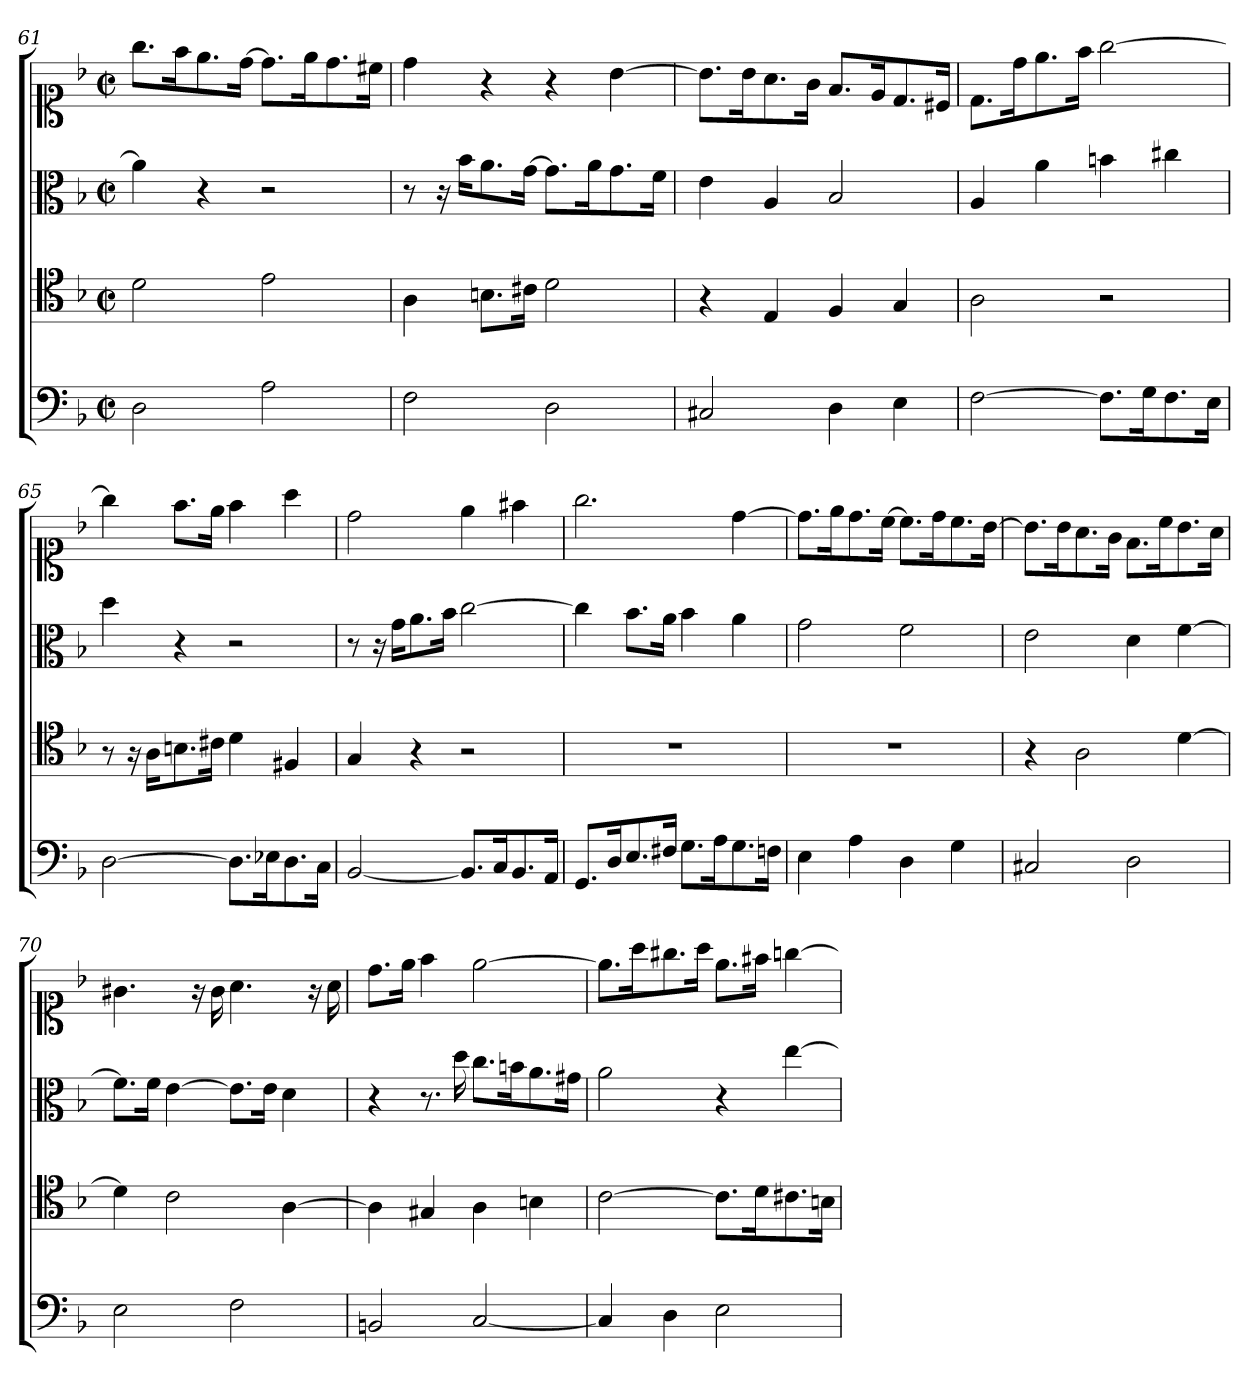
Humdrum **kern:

**kern	**kern	**kern	**kern
*part4	*part3	*part2	*part1
*staff4	*staff3	*staff2	*staff1
*clefF4	*clefC4	*clefC3	*clefC1
*k[b-]	*k[b-]	*k[b-]	*k[b-]
*d:	*d:	*d:	*d:
*M2/2	*M2/2	*M2/2	*M2/2
*met(c|)	*met(c|)	*met(c|)	*met(c|)
=61	=61	=61	=61
2D	2d	4a]	8.ggL
.	.	.	16ffK
.	.	4r	8.ee
.	.	.	[16ddJk
2A	2e	2r	8.ddL]
.	.	.	16eeK
.	.	.	8.dd
.	.	.	16cc#XJk
=62	=62	=62	=62
2F	4A	8r	4dd
.	.	16r	.
.	.	16b-KL	.
.	8.BnL	8.a	4r
.	16c#XJk	[16gJk	.
2D	2d	8.gL]	4r
.	.	16aK	.
.	.	8.g	[4b-
.	.	16fJk	.
=63	=63	=63	=63
2C#X	4r	4e	8.b-L]
.	.	.	16b-K
.	4E	4A	8.a
.	.	.	16gJk
4D	4F	2B-	8.fL
.	.	.	16eK
4E	4G	.	8.d
.	.	.	16c#XJk
=64	=64	=64	=64
[2F	2A	4A	8.dL
.	.	.	16ddK
.	.	4a	8.ee
.	.	.	16ffJk
8.FL]	2r	4bn	[2gg
16GK	.	.	.
8.F	.	4cc#X	.
16EJk	.	.	.
=65	=65	=65	=65
[2D	8r	4dd	4gg]
.	16r	.	.
.	16AKL	.	.
.	8.Bn	4r	8.ffL
.	16c#XJk	.	16eeJk
8.DL]	4d	2r	4ff
16E-XK	.	.	.
8.D	4F#X	.	4aa
16CJk	.	.	.
=66	=66	=66	=66
[2BB-	4G	8r	2dd
.	.	16r	.
.	.	16gKL	.
.	4r	8.a	.
.	.	16b-Jk	.
8.BB-L]	2r	[2cc	4ee
16CK	.	.	.
8.BB-	.	.	4ff#X
16AAJk	.	.	.
=67	=67	=67	=67
8.GGL	1r	4cc]	2.gg
16DK	.	.	.
8.E	.	8.b-L	.
16F#XJk	.	16aJk	.
8.GL	.	4b-	.
16AK	.	.	.
8.G	.	4a	[4dd
16FnJk	.	.	.
=68	=68	=68	=68
4E	1r	2g	8.ddL]
.	.	.	16eeK
4A	.	.	8.dd
.	.	.	[16ccJk
4D	.	2f	8.ccL]
.	.	.	16ddK
4G	.	.	8.cc
.	.	.	[16b-Jk
=69	=69	=69	=69
2C#X	4r	2e	8.b-L]
.	.	.	16b-K
.	2A	.	8.a
.	.	.	16gJk
2D	.	4d	8.fL
.	.	.	16ccK
.	[4d	[4f	8.b-
.	.	.	16aJk
=70	=70	=70	=70
2E	4d]	8.fL]	4.g#X
.	.	16fJk	.
.	2c	[4e	.
.	.	.	16r
.	.	.	16g#
2F	.	8.eL]	4.a
.	.	16eJk	.
.	[4A	4d	.
.	.	.	16r
.	.	.	16a
=71	=71	=71	=71
2BBn	4A]	4r	8.ddL
.	.	.	16eeJk
.	4G#X	8.r	4ff
.	.	16dd	.
[2C	4A	8.ccL	[2ee
.	.	16bnK	.
.	4Bn	8.a	.
.	.	16g#XJk	.
=72	=72	=72	=72
4C]	[2c	2a	8.eeL]
.	.	.	16aaK
4D	.	.	8.gg#X
.	.	.	16aaJk
2E	8.cL]	4r	8.eeL
.	16dK	.	16ff#XJk
.	8.c#X	[4ee	[4ggn
.	16BnJk	.	.
=	=	=	=
*-	*-	*-	*-
